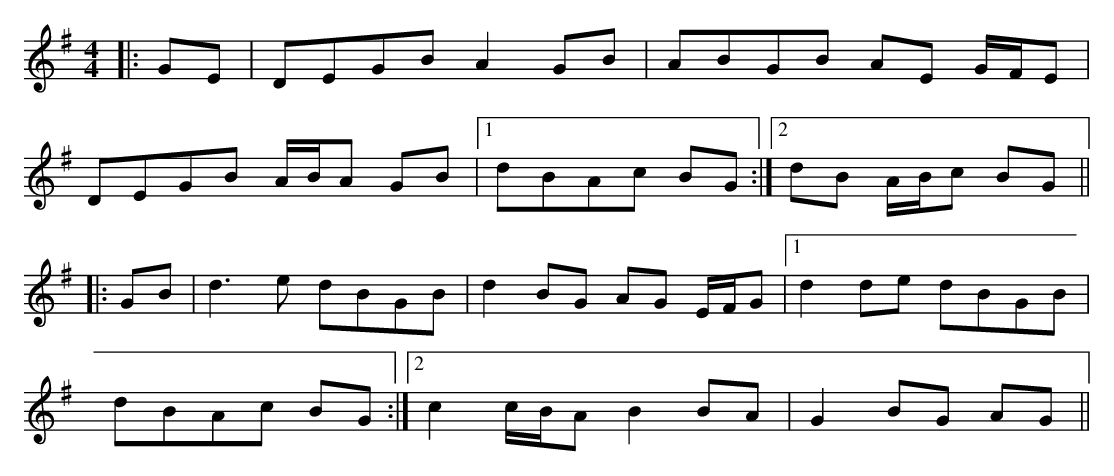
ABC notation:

X:1
M:4/4
K:G
|:GE|DEGB A2 GB|ABGB AE G/F/E|
DEGB A/B/A GB|1 dBAc BG:|2 dB A/B/c BG||
|:GB|d3 e dBGB|d2 BG AG E/F/G|1 d2 de dBGB|
dBAc BG:|2 c2 c/B/A B2 BA|G2 BG AG||
